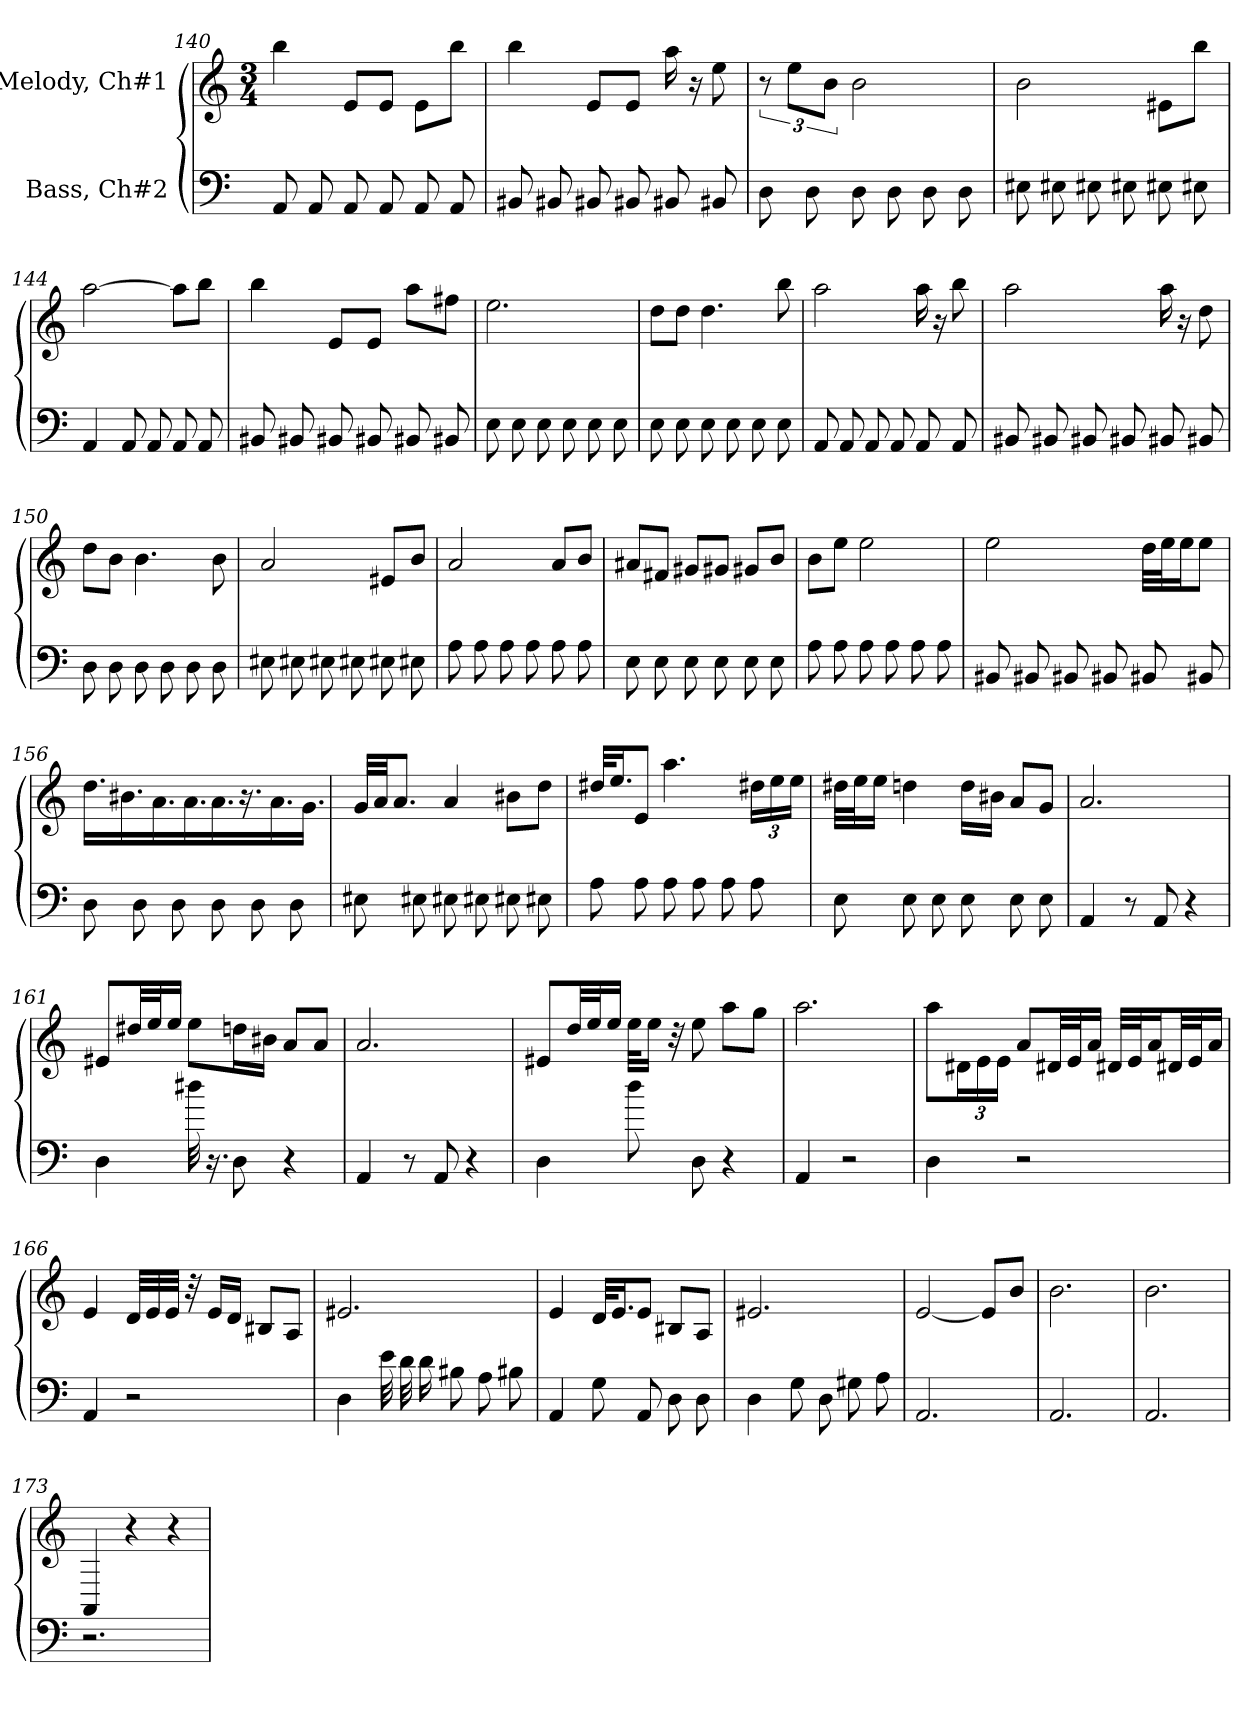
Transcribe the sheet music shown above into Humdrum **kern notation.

**kern	**kern
*part2	*part1
*staff2	*staff1
*I"Bass, Ch#2	*I"Melody, Ch#1
*clefF4	*
*	*M3/4
=140	=140
8AA	4bb
8AA	.
8AA	8eL
8AA	8eJ
8AA	8eL
8AA	8bbJ
=141	=141
8BB#X	4bb
8BB#X	.
8BB#X	8eL
8BB#X	8eJ
8BB#X	16aa
.	16r
8BB#X	8ee
=142	=142
8D	12r
.	12eeL
8D	.
.	12bJ
8D	2b
8D	.
8D	.
8D	.
=143	=143
8E#X	2b
8E#X	.
8E#X	.
8E#X	.
8E#X	8e#XL
8E#X	8bbJ
=144	=144
4AA	[2aa
8AA	.
8AA	.
8AA	8aaL]
8AA	8bbJ
=145	=145
8BB#X	4bb
8BB#X	.
8BB#X	8eL
8BB#X	8eJ
8BB#X	8aaL
8BB#X	8ff#XJ
=146	=146
8E	2.ee
8E	.
8E	.
8E	.
8E	.
8E	.
=147	=147
8E	8ddL
8E	8ddJ
8E	4.dd
8E	.
8E	.
8E	8bb
=148	=148
8AA	2aa
8AA	.
8AA	.
8AA	.
8AA	16aa
.	16r
8AA	8bb
=149	=149
8BB#X	2aa
8BB#X	.
8BB#X	.
8BB#X	.
8BB#X	16aa
.	16r
8BB#X	8dd
=150	=150
8D	8ddL
8D	8bJ
8D	4.b
8D	.
8D	.
8D	8b
=151	=151
8E#X	2a
8E#X	.
8E#X	.
8E#X	.
8E#X	8e#XL
8E#X	8bJ
=152	=152
8A	2a
8A	.
8A	.
8A	.
8A	8aL
8A	8bJ
=153	=153
8E	8a#XL
8E	8f#XJ
8E	8g#XL
8E	8g#XJ
8E	8g#XL
8E	8bJ
=154	=154
8A	8bL
8A	8eeJ
8A	2ee
8A	.
8A	.
8A	.
=155	=155
8BB#X	2ee
8BB#X	.
8BB#X	.
8BB#X	.
8BB#X	32ddLLL
.	32eeJ
.	16eeJ
8BB#X	8eeJ
=156	=156
8D	16.ddLL
.	16.b#XJ
8D	.
.	16.aJL
8D	.
.	16.aL
8D	16.aJJ
.	16.r
8D	.
.	16.aKL
8D	.
.	16.gJJ
=157	=157
8E#X	32gLLL
.	32aJJ
.	8.aJ
8E#X	.
8E#X	4a
8E#X	.
8E#X	8b#XL
8E#X	8ddJ
=158	=158
8A	32dd#XKLL
.	16.eeJ
8A	8eJ
8A	4.aa
8A	.
8A	.
8A	24dd#XLL
.	24ee
.	24eeJJ
=159	=159
8E	32dd#XLLL
.	32eeJ
.	16eeJJ
8E	4dd
8E	.
8E	16ddLL
.	16b#XJJ
8E	8aL
8E	8gJ
=160	=160
4AA	2.a
8r	.
8AA	.
4r	.
=161	=161
4D	8e#XL
.	32dd#XLL
.	32eeJ
.	16eeJJ
32dd#X	8eeL
16.r	.
8D	16ddL
.	16b#XJJ
4r	8aL
.	8aJ
=162	=162
4AA	2.a
8r	.
8AA	.
4r	.
=163	=163
4D	8e#XL
.	32ddLL
.	32eeJ
.	16eeJJ
8dd	32eeKLL
.	16eeJJ
.	32r
8D	8ee
4r	8aaL
.	8ggJ
=164	=164
4AA	2.aa
2r	.
=165	=165
4D	8aaL
.	24d#XL
.	24e
.	24eJJ
2r	8aL
.	32d#XLL
.	32eJ
.	16aJJ
.	32d#XLLL
.	32eJ
.	16aJ
.	32d#XLL
.	32eJ
.	16aJJ
=166	=166
4AA	4e
2r	32dLLL
.	32e
.	32eJJJ
.	32r
.	16eLL
.	16dJJ
.	8B#XL
.	8AJ
=167	=167
4D	2.e#X
32e	.
32d	.
16d	.
8B#X	.
8A	.
8B#X	.
=168	=168
4AA	4e
8G	32dKLL
.	16.eJ
8AA	8eJ
8D	8B#XL
8D	8AJ
=169	=169
4D	2.e#X
8G	.
8D	.
8G#X	.
8A	.
=170	=170
2.AA	[2e
.	8eL]
.	8bJ
=171	=171
2.AA	2.b
=172	=172
2.AA	2.b
=173	=173
2.r	4AA
.	4r
.	4r
=	=
*-	*-
